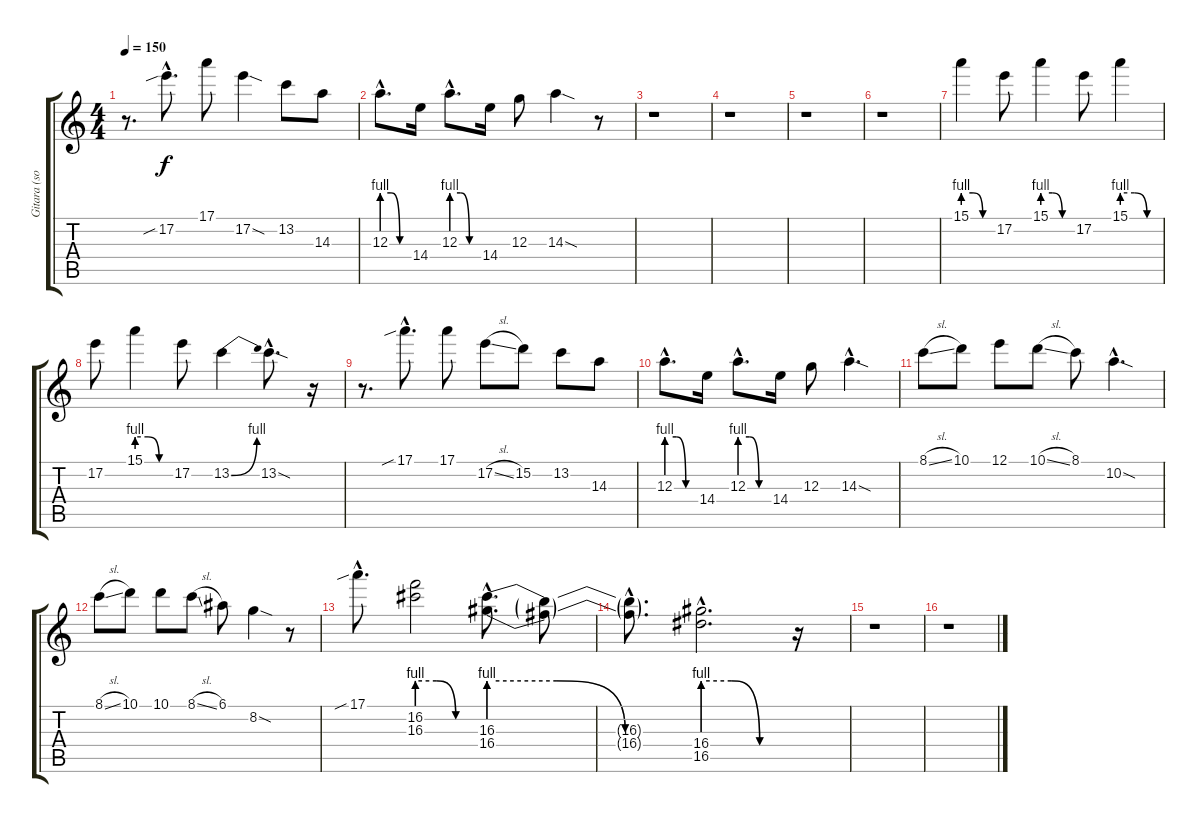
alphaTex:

\track ("Gitara (solo)" "Gitara (so") {instrument overdrivenguitar}
\staff {score tabs}
\tuning (E4 B3 G3 D3 A2 E2) {hide}
\ts (4 4)
\tempo 150
\clef g2
\ks c
r.8{d dy f} 17.2{sib hac}.8{d} 17.1.8 17.2{sod}.4 13.2.8 14.3.8 |
12.3{be (custom 0 4 20 4 40 0 60 0) hac}.8{d} 14.4.16 12.3{be (custom 0 4 20 4 40 0 60 0) hac}.8{d} 14.4.16 12.3.8 14.3{sod}.4 r.8 |
r.1 |
r.1 |
r.1 |
r.1 |
15.1{be (custom 0 4 20 4 40 0 60 0)}.4 17.2.8 15.1{be (custom 0 4 20 4 40 0 60 0)}.4 17.2.8 15.1{be (custom 0 4 20 4 40 0 60 0)}.4 |
17.2.8 15.1{be (custom 0 4 20 4 40 0 60 0)}.4 17.2.8 13.2{be (bend 0 0 60 4)}.4 13.2{sod hac}.8{d} r.16 |
r.8{d} 17.1{sib hac}.8{d} 17.1.8 17.2{sl}.8 15.2.8 13.2.8 14.3.8 |
12.3{be (custom 0 4 20 4 40 0 60 0) hac}.8{d} 14.4.16 12.3{be (custom 0 4 20 4 40 0 60 0) hac}.8{d} 14.4.16 12.3.8 14.3{sod hac}.4{d} |
8.1{sl}.8 10.1.8 12.1.8 10.1{sl}.8 8.1.8 10.2{sod hac}.4{d} |
8.1{sl}.8 10.1.8 10.1.8 8.1{sl}.8 6.1.8 8.2{sod}.4 r.8 |
17.1{sib hac}.8{d} (16.2{be (custom 0 4 20 4 40 0 60 0)} 16.3{be (custom 0 4 20 4 40 0 60 0)}).2 (16.3{be (custom 0 4 20 4 40 0 60 0) hac} 16.4{be (custom 0 4 20 4 40 0 60 0) hac}).8{d} (16.3{t} 16.4{t}).8 |
(16.3{hac t} 16.4{hac t}).8{d} (16.4{be (custom 0 4 20 4 40 0 60 0) hac} 16.5{be (custom 0 4 20 4 40 0 60 0) hac}).2{d} r.16 |
r.1 |
r.1
